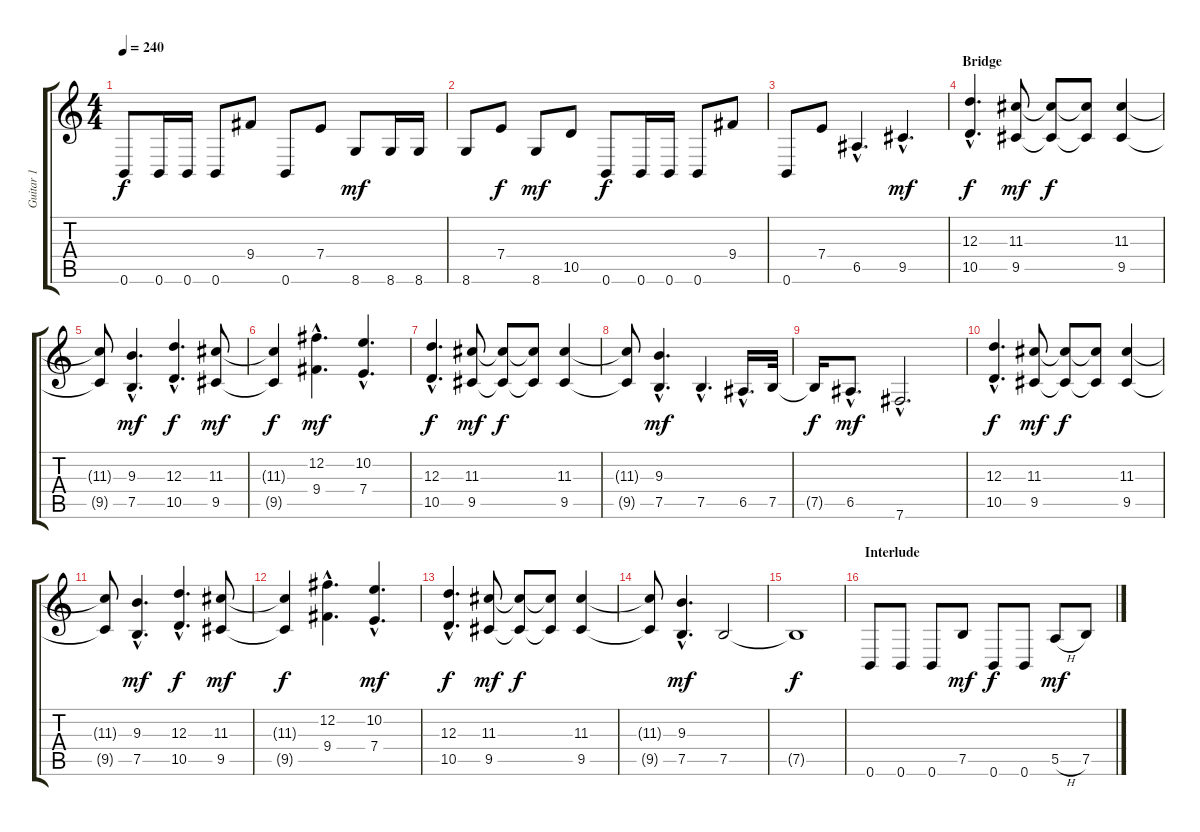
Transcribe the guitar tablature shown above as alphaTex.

\track ("Guitar 1" "Guitar 1") {instrument overdrivenguitar}
\staff {score tabs}
\tuning (B3 Gb3 D3 A2 E2 B1) {hide}
\ts (4 4)
\tempo 240
\clef g2
\ks c
0.6.8{dy f} 0.6.16 0.6.16 0.6.8 9.4.8 0.6.8 7.4.8 8.6.8{dy mf} 8.6.16 8.6.16 |
8.6.8 7.4.8{dy f} 8.6.8{dy mf} 10.5.8 0.6.8{dy f} 0.6.16 0.6.16 0.6.8 9.4.8 |
0.6.8 7.4.8 6.5{hac}.4{d} 9.5{hac}.4{d dy mf} |
\section ("" "Bridge")
(12.3{hac} 10.5{hac}).4{d dy f} (11.3 9.5).8{dy mf} (11.3{t} 9.5{t}).8{dy f} (11.3{t} 9.5{t}).8 (11.3 9.5).4 |
(11.3{t} 9.5{t}).8 (9.3{hac} 7.5{hac}).4{d dy mf} (12.3{hac} 10.5{hac}).4{d dy f} (11.3 9.5).8{dy mf} |
(11.3{t} 9.5{t}).4{dy f} (12.2{hac} 9.4{hac}).4{d dy mf} (10.2{hac} 7.4{hac}).4{d} |
(12.3{hac} 10.5{hac}).4{d dy f} (11.3 9.5).8{dy mf} (11.3{t} 9.5{t}).8{dy f} (11.3{t} 9.5{t}).8 (11.3 9.5).4 |
(11.3{t} 9.5{t}).8 (9.3{hac} 7.5{hac}).4{d dy mf} 7.5{hac}.4{d} 6.5{hac}.16{d} 7.5.32 |
7.5{t}.16{dy f} 6.5{hac}.8{d dy mf} 7.6{hac}.2{d} |
(12.3{hac} 10.5{hac}).4{d dy f} (11.3 9.5).8{dy mf} (11.3{t} 9.5{t}).8{dy f} (11.3{t} 9.5{t}).8 (11.3 9.5).4 |
(11.3{t} 9.5{t}).8 (9.3{hac} 7.5{hac}).4{d dy mf} (12.3{hac} 10.5{hac}).4{d dy f} (11.3 9.5).8{dy mf} |
(11.3{t} 9.5{t}).4{dy f} (12.2{hac} 9.4{hac}).4{d} (10.2{hac} 7.4{hac}).4{d dy mf} |
(12.3{hac} 10.5{hac}).4{d dy f} (11.3 9.5).8{dy mf} (11.3{t} 9.5{t}).8{dy f} (11.3{t} 9.5{t}).8 (11.3 9.5).4 |
(11.3{t} 9.5{t}).8 (9.3{hac} 7.5{hac}).4{d dy mf} 7.5.2 |
7.5{t}.1{dy f} |
\section ("" "Interlude")
0.6.8 0.6.8 0.6.8 7.5.8{dy mf} 0.6.8{dy f} 0.6.8 5.5{h}.8{dy mf} 7.5.8
